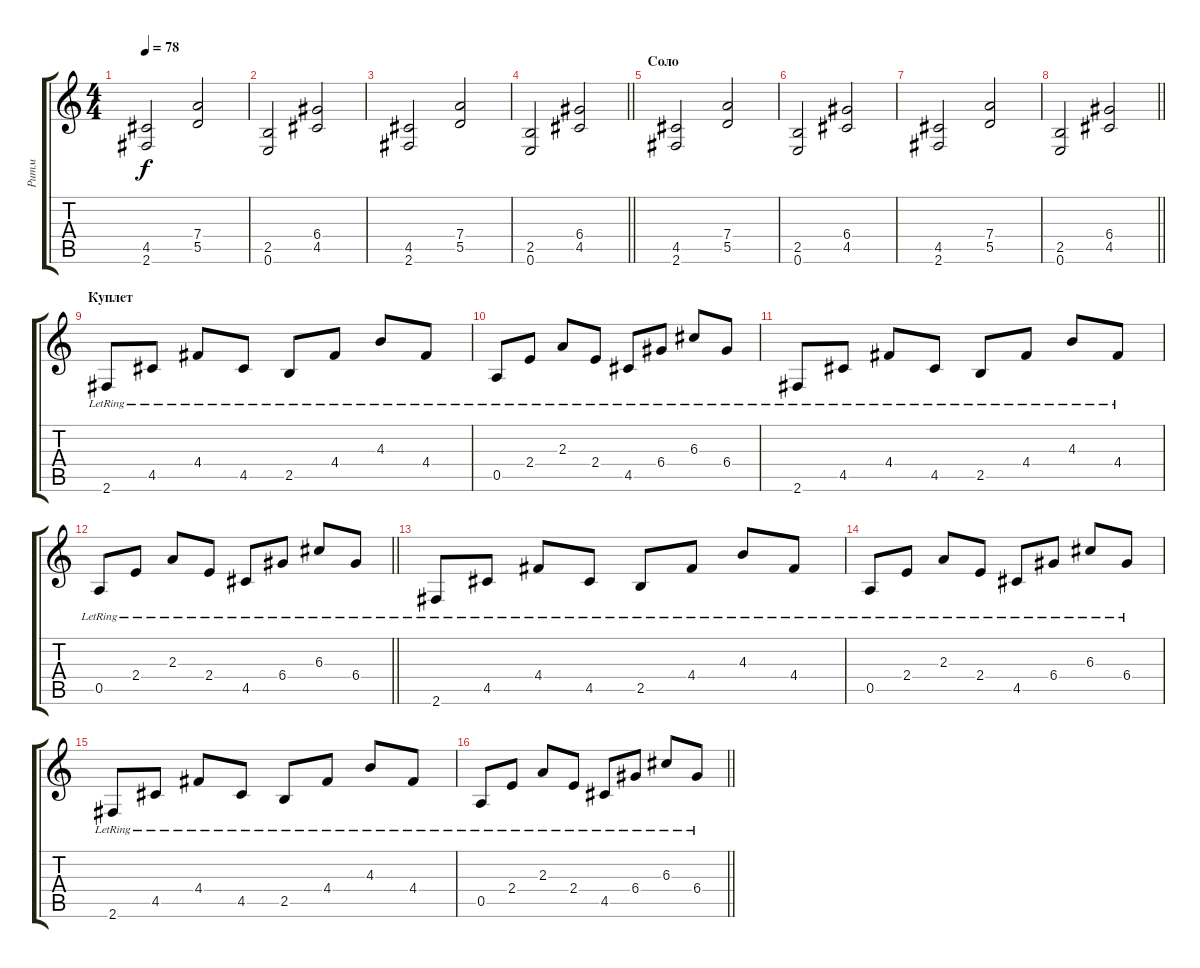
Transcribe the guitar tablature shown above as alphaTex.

\track ("Ритм" "Ритм") {instrument acousticguitarsteel}
\staff {score tabs}
\tuning (E4 B3 G3 D3 A2 E2) {hide}
\ts (4 4)
\tempo 78
\clef g2
\ks c
(4.5 2.6).2{dy f} (7.4 5.5).2 |
(2.5 0.6).2 (6.4 4.5).2 |
(4.5 2.6).2 (7.4 5.5).2 |
\barLineRight lightlight
(2.5 0.6).2 (6.4 4.5).2 |
\section ("" "Соло")
(4.5 2.6).2{instrument distortionguitar} (7.4 5.5).2 |
(2.5 0.6).2 (6.4 4.5).2 |
(4.5 2.6).2 (7.4 5.5).2 |
\barLineRight lightlight
(2.5 0.6).2 (6.4 4.5).2 |
\section ("" "Куплет")
2.6{lr}.8{instrument acousticguitarsteel} 4.5{lr}.8 4.4{lr}.8 4.5{lr}.8 2.5{lr}.8 4.4{lr}.8 4.3{lr}.8 4.4{lr}.8 |
0.5{lr}.8 2.4{lr}.8 2.3{lr}.8 2.4{lr}.8 4.5{lr}.8 6.4{lr}.8 6.3{lr}.8 6.4{lr}.8 |
2.6{lr}.8 4.5{lr}.8 4.4{lr}.8 4.5{lr}.8 2.5{lr}.8 4.4{lr}.8 4.3{lr}.8 4.4{lr}.8 |
\barLineRight lightlight
0.5{lr}.8 2.4{lr}.8 2.3{lr}.8 2.4{lr}.8 4.5{lr}.8 6.4{lr}.8 6.3{lr}.8 6.4{lr}.8 |
2.6{lr}.8 4.5{lr}.8 4.4{lr}.8 4.5{lr}.8 2.5{lr}.8 4.4{lr}.8 4.3{lr}.8 4.4{lr}.8 |
0.5{lr}.8 2.4{lr}.8 2.3{lr}.8 2.4{lr}.8 4.5{lr}.8 6.4{lr}.8 6.3{lr}.8 6.4{lr}.8 |
2.6{lr}.8 4.5{lr}.8 4.4{lr}.8 4.5{lr}.8 2.5{lr}.8 4.4{lr}.8 4.3{lr}.8 4.4{lr}.8 |
\barLineRight lightlight
0.5{lr}.8 2.4{lr}.8 2.3{lr}.8 2.4{lr}.8 4.5{lr}.8 6.4{lr}.8 6.3{lr}.8 6.4{lr}.8
